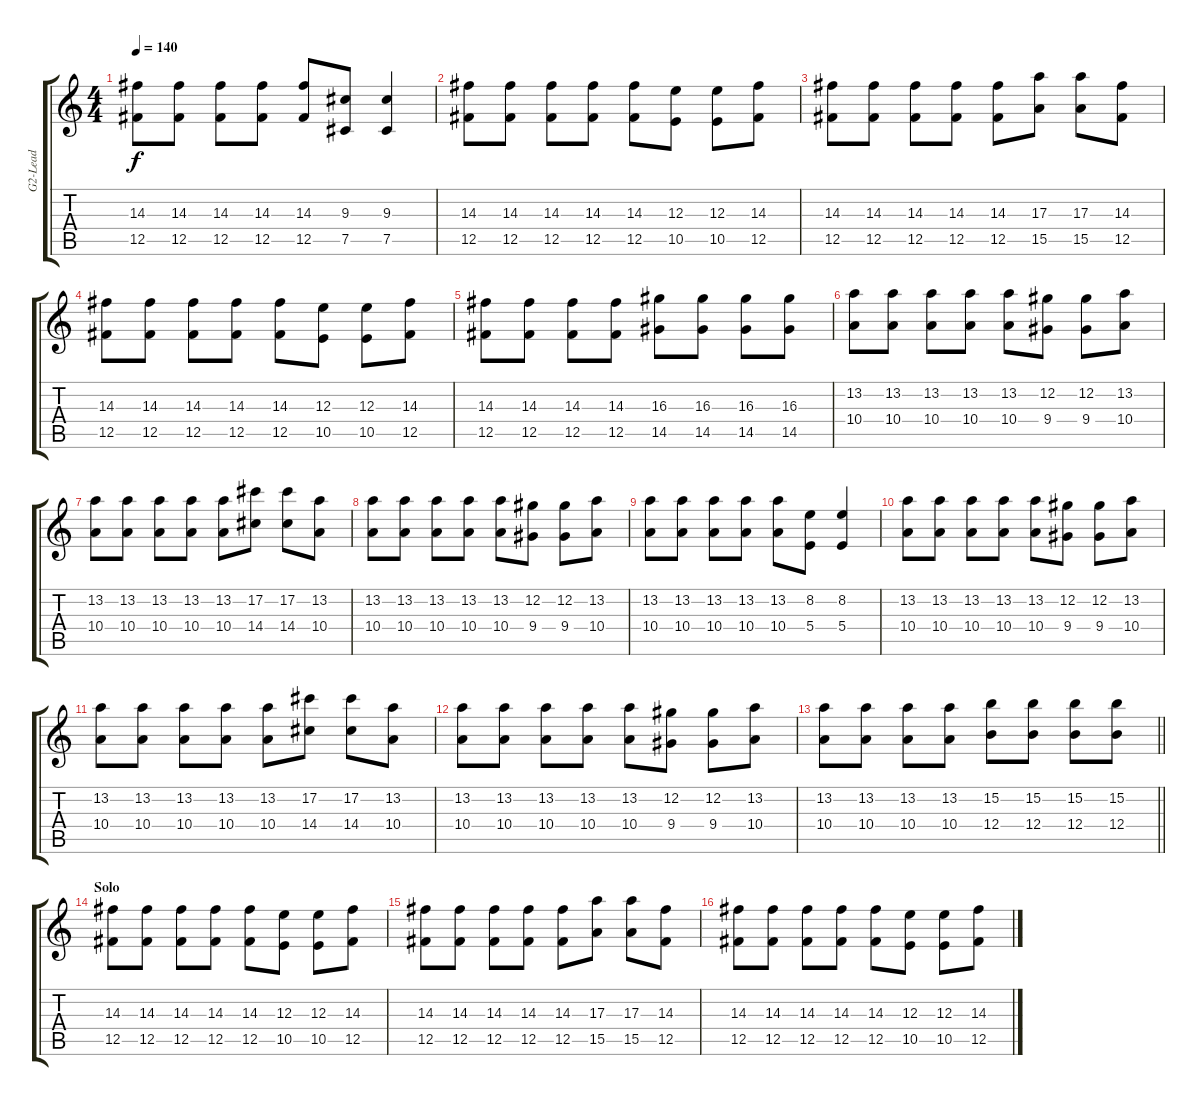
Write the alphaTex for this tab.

\track ("G2-Lead" "G2-Lead") {instrument distortionguitar}
\staff {score tabs}
\tuning (Db4 Ab3 E3 B2 Gb2 B1) {hide}
\ts (4 4)
\tempo 140
\clef g2
\ks c
(14.3 12.5).8{dy f} (14.3 12.5).8 (14.3 12.5).8 (14.3 12.5).8 (14.3 12.5).8 (9.3 7.5).8 (9.3 7.5).4 |
(14.3 12.5).8 (14.3 12.5).8 (14.3 12.5).8 (14.3 12.5).8 (14.3 12.5).8 (12.3 10.5).8 (12.3 10.5).8 (14.3 12.5).8 |
(14.3 12.5).8 (14.3 12.5).8 (14.3 12.5).8 (14.3 12.5).8 (14.3 12.5).8 (17.3 15.5).8 (17.3 15.5).8 (14.3 12.5).8 |
(14.3 12.5).8 (14.3 12.5).8 (14.3 12.5).8 (14.3 12.5).8 (14.3 12.5).8 (12.3 10.5).8 (12.3 10.5).8 (14.3 12.5).8 |
(14.3 12.5).8 (14.3 12.5).8 (14.3 12.5).8 (14.3 12.5).8 (16.3 14.5).8 (16.3 14.5).8 (16.3 14.5).8 (16.3 14.5).8 |
(13.2 10.4).8 (13.2 10.4).8 (13.2 10.4).8 (13.2 10.4).8 (13.2 10.4).8 (12.2 9.4).8 (12.2 9.4).8 (13.2 10.4).8 |
(13.2 10.4).8 (13.2 10.4).8 (13.2 10.4).8 (13.2 10.4).8 (13.2 10.4).8 (17.2 14.4).8 (17.2 14.4).8 (13.2 10.4).8 |
(13.2 10.4).8 (13.2 10.4).8 (13.2 10.4).8 (13.2 10.4).8 (13.2 10.4).8 (12.2 9.4).8 (12.2 9.4).8 (13.2 10.4).8 |
(13.2 10.4).8 (13.2 10.4).8 (13.2 10.4).8 (13.2 10.4).8 (13.2 10.4).8 (8.2 5.4).8 (8.2 5.4).4 |
(13.2 10.4).8 (13.2 10.4).8 (13.2 10.4).8 (13.2 10.4).8 (13.2 10.4).8 (12.2 9.4).8 (12.2 9.4).8 (13.2 10.4).8 |
(13.2 10.4).8 (13.2 10.4).8 (13.2 10.4).8 (13.2 10.4).8 (13.2 10.4).8 (17.2 14.4).8 (17.2 14.4).8 (13.2 10.4).8 |
(13.2 10.4).8 (13.2 10.4).8 (13.2 10.4).8 (13.2 10.4).8 (13.2 10.4).8 (12.2 9.4).8 (12.2 9.4).8 (13.2 10.4).8 |
\barLineRight lightlight
(13.2 10.4).8 (13.2 10.4).8 (13.2 10.4).8 (13.2 10.4).8 (15.2 12.4).8 (15.2 12.4).8 (15.2 12.4).8 (15.2 12.4).8 |
\section ("" "Solo")
(14.3 12.5).8 (14.3 12.5).8 (14.3 12.5).8 (14.3 12.5).8 (14.3 12.5).8 (12.3 10.5).8 (12.3 10.5).8 (14.3 12.5).8 |
(14.3 12.5).8 (14.3 12.5).8 (14.3 12.5).8 (14.3 12.5).8 (14.3 12.5).8 (17.3 15.5).8 (17.3 15.5).8 (14.3 12.5).8 |
(14.3 12.5).8 (14.3 12.5).8 (14.3 12.5).8 (14.3 12.5).8 (14.3 12.5).8 (12.3 10.5).8 (12.3 10.5).8 (14.3 12.5).8
